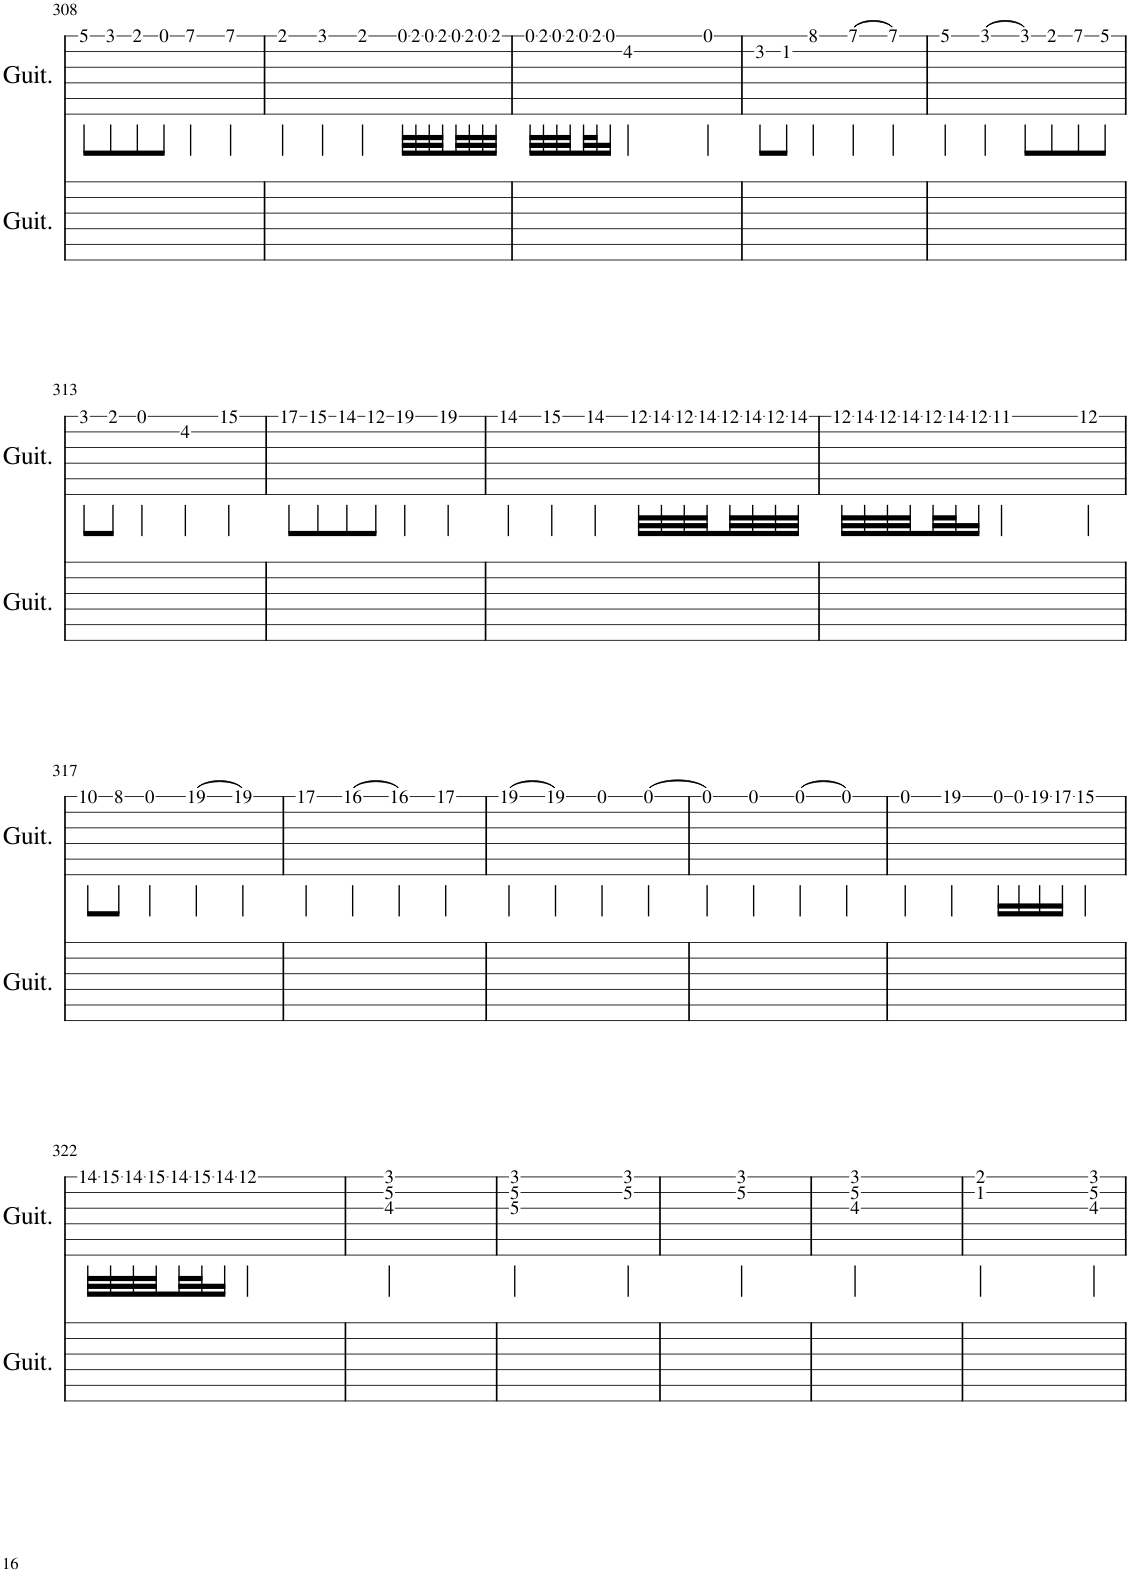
**kern	**kern
*part2	*part1
*staff2	*staff1
*I"Guitarra acústica	*I"Guitarra acústica
*I'Guit.	*I'Guit.
!!LO:PB:g=z
*clefF4	*clefG2
*k[f#]	*k[f#]
*M4/4	*M4/4
=308	=308
4r	8a\L
.	8g\
2r	8f#\
.	8e\J
.	4b\
4r	4b\
=309	=309
4r	4f#\
2r	4g\
.	4f#\
4r	32e\LLL
.	32f#\
.	32e\
.	32f#\
.	32e\
.	32f#\
.	32e\
.	32f#\JJJ
=310	=310
4r	32e\LLL
.	32f#\
.	32e\
.	32f#\
.	32e\
.	32f#\J
.	16e\JJ
2r	4d#X\
.	4r
4r	4e\
=311	=311
4r	8d\L
.	8c\J
2r	4cc\
.	[4b\
4r	4b\]
=312	=312
4r	4a\
2r	[4g\
.	8g\L]
.	8f#\
4r	8b\
.	8a\J
!!LO:LB:g=z
=313	=313
4r	8g\L
.	8f#\J
2r	4e\
.	4d#X\
4r	4gg\
=314	=314
4r	8aa\L
.	8gg\
2r	8ff#\
.	8ee\J
.	4bb\
4r	4bb\
=315	=315
4r	4ff#\
2r	4gg\
.	4ff#\
4r	32ee\LLL
.	32ff#\
.	32ee\
.	32ff#\
.	32ee\
.	32ff#\
.	32ee\
.	32ff#\JJJ
=316	=316
4r	32ee\LLL
.	32ff#\
.	32ee\
.	32ff#\
.	32ee\
.	32ff#\J
.	16ee\JJ
2r	4dd#X\
.	4r
4r	4ee\
!!LO:LB:g=z
=317	=317
4r	8dd\L
.	8cc\J
2r	4ccc\
.	[4bb\
4r	4bb\]
=318	=318
4r	4aa\
2r	[4gg#X\
.	4gg#\]
4r	4aa\
=319	=319
4r	[4bb\
2r	4bb\]
.	4ccc\
4r	[4ccc#X\
=320	=320
4r	4ccc#\]
2r	4ddd\
.	[4ddd#X\
4r	4ddd#\]
=321	=321
4r	4eee\
2r	4bb\
.	16ddd\LL
.	16ccc\
.	16bb\
.	16aa\JJ
4r	4gg\
!!LO:LB:g=z
=322	=322
4r	32ff#\LLL
.	32gg\
.	32ff#\
.	32gg\
.	32ff#\
.	32gg\J
.	16ff#\JJ
2r	4ee\
.	2r
4r	.
=323	=323
4r	4r
2r	4B\ 4e\ 4g\
.	4r
4r	4r
=324	=324
4r	4c\ 4e\ 4g\
2r	4r
.	4r
4r	4e\ 4g\
=325	=325
4r	4r
2r	4r
.	4e\ 4g\
4r	4r
=326	=326
4r	4r
2r	4B\ 4e\ 4g\
.	4r
4r	4r
=327	=327
4r	4c\ 4f#\
2r	4r
.	4r
4r	4B\ 4e\ 4g\
=	=
*-	*-
